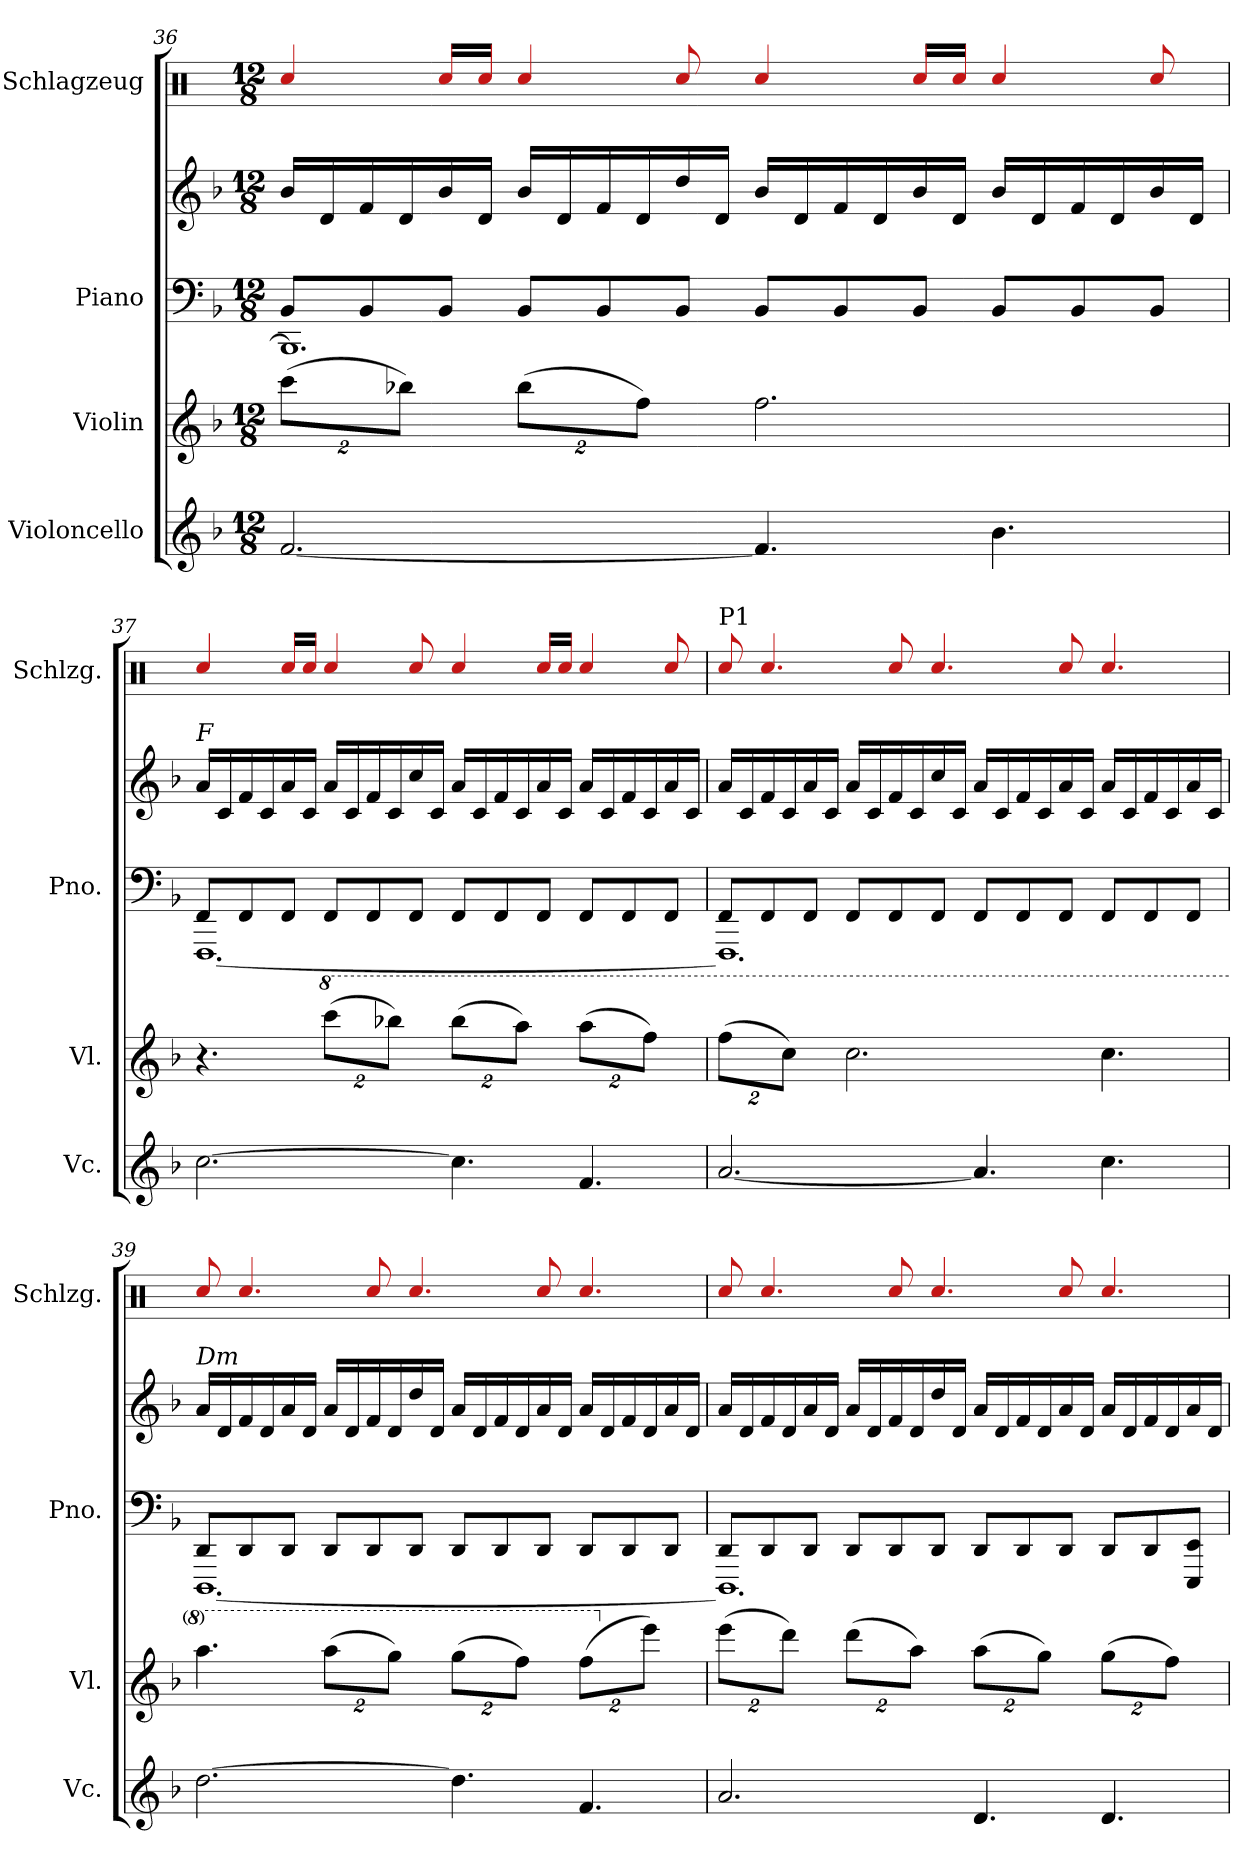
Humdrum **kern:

**kern	**kern	**kern	**kern	**kern
*part4	*part3	*part2	*part2	*part1
*staff5	*staff4	*staff3	*staff2	*staff1
*I"Violoncello	*I"Violin	*I"Piano	*	*I"Schlagzeug
*I'Vc.	*I'Vl.	*I'Pno.	*	*I'Schlzg.
*clefG2	*clefG2	*clefF4	*clefG2	*clefX
*k[b-]	*k[b-]	*k[b-]	*k[b-]	*k[]
*M12/8	*M12/8	*M12/8	*M12/8	*M12/8
*	*Xbrackettup	*	*	*
=36	=36	=36	=36	=36
*	*	*^	*	*
[2.f/	(>16%3ccc\L	8BB-/L	1.BBB-]	16b-/LL	4cc/
.	.	.	.	16d/	.
.	.	8BB-/	.	16f/	.
.	16%3bb-X\J)	.	.	16d/	.
.	.	8BB-/J	.	16b-/	16cc/LL
.	.	.	.	16d/JJ	16cc/JJ
.	(>16%3bb-\L	8BB-/L	.	16b-/LL	4cc/
.	.	.	.	16d/	.
.	.	8BB-/	.	16f/	.
.	16%3ff\J)	.	.	16d/	.
.	.	8BB-/J	.	16dd/	8cc/
.	.	.	.	16d/JJ	.
4.f/]	2.ff\	8BB-/L	.	16b-/LL	4cc/
.	.	.	.	16d/	.
.	.	8BB-/	.	16f/	.
.	.	.	.	16d/	.
.	.	8BB-/J	.	16b-/	16cc/LL
.	.	.	.	16d/JJ	16cc/JJ
4.b-\	.	8BB-/L	.	16b-/LL	4cc/
.	.	.	.	16d/	.
.	.	8BB-/	.	16f/	.
.	.	.	.	16d/	.
.	.	8BB-/J	.	16b-/	8cc/
.	.	.	.	16d/JJ	.
!!LO:LB:g=z
=37	=37	=37	=37	=37	=37
!	!	!	!	!LO:TX:a:i:t=F	!
[2.cc\	4.r	8FF/L	[1.FFF	16a/LL	4cc/
.	.	.	.	16c/	.
.	.	8FF/	.	16f/	.
.	.	.	.	16c/	.
.	.	8FF/J	.	16a/	16cc/LL
.	.	.	.	16c/JJ	16cc/JJ
*	*8va	*	*	*	*
.	(>16%3cccc\L	8FF/L	.	16a/LL	4cc/
.	.	.	.	16c/	.
.	.	8FF/	.	16f/	.
.	16%3bbb-X\J)	.	.	16c/	.
.	.	8FF/J	.	16cc/	8cc/
.	.	.	.	16c/JJ	.
4.cc\]	(>16%3bbb-\L	8FF/L	.	16a/LL	4cc/
.	.	.	.	16c/	.
.	.	8FF/	.	16f/	.
.	16%3aaa\J)	.	.	16c/	.
.	.	8FF/J	.	16a/	16cc/LL
.	.	.	.	16c/JJ	16cc/JJ
4.f/	(>16%3aaa\L	8FF/L	.	16a/LL	4cc/
.	.	.	.	16c/	.
.	.	8FF/	.	16f/	.
.	16%3fff\J)	.	.	16c/	.
.	.	8FF/J	.	16a/	8cc/
.	.	.	.	16c/JJ	.
=38	=38	=38	=38	=38	=38
!	!	!	!	!	!LO:TX:a:t=P1
[2.a/	(>16%3fff\L	8FF/L	1.FFF]	16a/LL	8cc/
.	.	.	.	16c/	.
.	.	8FF/	.	16f/	4.cc/
.	16%3ccc\J)	.	.	16c/	.
.	.	8FF/J	.	16a/	.
.	.	.	.	16c/JJ	.
.	2.ccc\	8FF/L	.	16a/LL	.
.	.	.	.	16c/	.
.	.	8FF/	.	16f/	8cc/
.	.	.	.	16c/	.
.	.	8FF/J	.	16cc/	4.cc/
.	.	.	.	16c/JJ	.
4.a/]	.	8FF/L	.	16a/LL	.
.	.	.	.	16c/	.
.	.	8FF/	.	16f/	.
.	.	.	.	16c/	.
.	.	8FF/J	.	16a/	8cc/
.	.	.	.	16c/JJ	.
4.cc\	4.ccc\	8FF/L	.	16a/LL	4.cc/
.	.	.	.	16c/	.
.	.	8FF/	.	16f/	.
.	.	.	.	16c/	.
.	.	8FF/J	.	16a/	.
.	.	.	.	16c/JJ	.
=39	=39	=39	=39	=39	=39
!	!	!	!	!LO:TX:a:i:t=Dm	!
[2.dd\	4.aaa\	8DD/L	[1.DDD	16a/LL	8cc/
.	.	.	.	16d/	.
.	.	8DD/	.	16f/	4.cc/
.	.	.	.	16d/	.
.	.	8DD/J	.	16a/	.
.	.	.	.	16d/JJ	.
.	(>16%3aaa\L	8DD/L	.	16a/LL	.
.	.	.	.	16d/	.
.	.	8DD/	.	16f/	8cc/
.	16%3ggg\J)	.	.	16d/	.
.	.	8DD/J	.	16dd/	4.cc/
.	.	.	.	16d/JJ	.
4.dd\]	(>16%3ggg\L	8DD/L	.	16a/LL	.
.	.	.	.	16d/	.
.	.	8DD/	.	16f/	.
.	16%3fff\J)	.	.	16d/	.
.	.	8DD/J	.	16a/	8cc/
.	.	.	.	16d/JJ	.
4.f/	(>16%3fff\L	8DD/L	.	16a/LL	4.cc/
.	.	.	.	16d/	.
.	.	8DD/	.	16f/	.
*	*X8va	*	*	*	*
.	16%3eee\J)	.	.	16d/	.
.	.	8DD/J	.	16a/	.
.	.	.	.	16d/JJ	.
!!LO:LB:g=z
=40	=40	=40	=40	=40	=40
2.a/	(>16%3eee\L	8DD/L	1.DDD]	16a/LL	8cc/
.	.	.	.	16d/	.
.	.	8DD/	.	16f/	4.cc/
.	16%3ddd\J)	.	.	16d/	.
.	.	8DD/J	.	16a/	.
.	.	.	.	16d/JJ	.
.	(>16%3ddd\L	8DD/L	.	16a/LL	.
.	.	.	.	16d/	.
.	.	8DD/	.	16f/	8cc/
.	16%3aa\J)	.	.	16d/	.
.	.	8DD/J	.	16dd/	4.cc/
.	.	.	.	16d/JJ	.
4.d/	(>16%3aa\L	8DD/L	.	16a/LL	.
.	.	.	.	16d/	.
.	.	8DD/	.	16f/	.
.	16%3gg\J)	.	.	16d/	.
.	.	8DD/J	.	16a/	8cc/
.	.	.	.	16d/JJ	.
4.d/	(>16%3gg\L	8DD/L	.	16a/LL	4.cc/
.	.	.	.	16d/	.
.	.	8DD/	.	16f/	.
.	16%3ff\J)	.	.	16d/	.
.	.	8EEE/ 8EE/J	.	16a/	.
.	.	.	.	16d/JJ	.
*	*	*v	*v	*	*
=	=	=	=	=
*-	*-	*-	*-	*-
